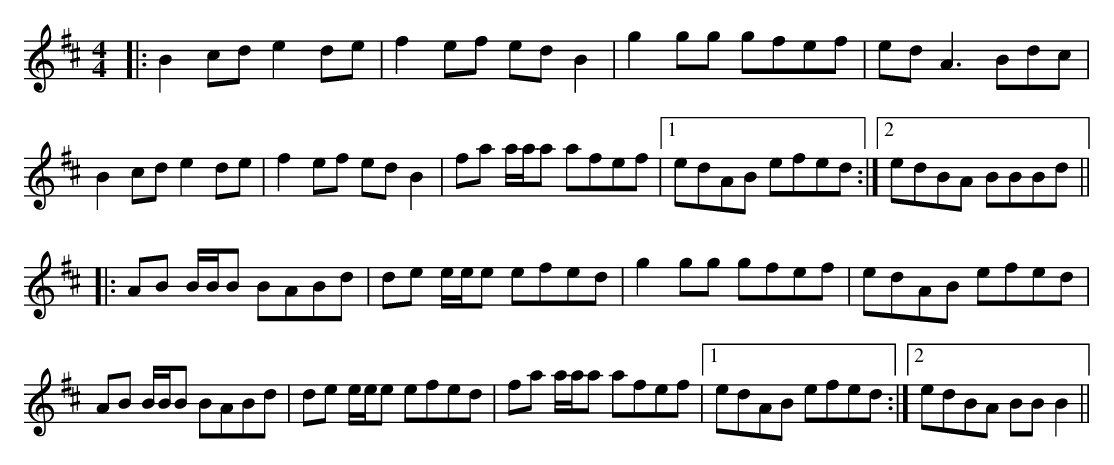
X:1
M:4/4
K:Bmin
|:B2cd e2de|f2ef edB2|g2gg gfef|edA3Bdc|
B2cd e2de|f2ef edB2|fa a/a/a afef|1 edAB efed:|2 edBA BBBd||
|:AB B/B/B BABd|de e/e/e efed|g2gg gfef|edAB efed|
AB B/B/B BABd|de e/e/e efed|fa a/a/a afef|1 edAB efed:|2 edBA BBB2||
